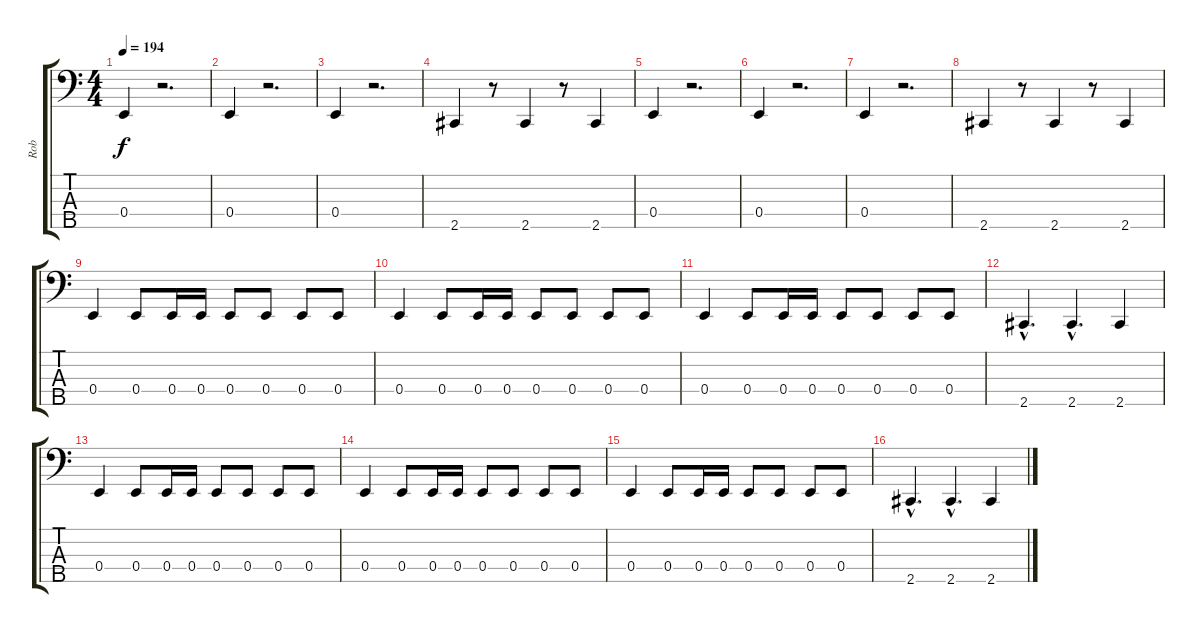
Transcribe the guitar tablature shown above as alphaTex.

\track ("Rob" "Rob") {instrument electricbassfinger}
\staff {score tabs}
\tuning (G2 D2 A1 E1 B0) {hide}
\ts (4 4)
\tempo 194
\clef f4
\ks c
0.4.4{dy f instrument electricbassfinger} r.2{d} |
0.4.4 r.2{d} |
0.4.4 r.2{d} |
2.5.4 r.8 2.5.4 r.8 2.5.4 |
0.4.4 r.2{d} |
0.4.4 r.2{d} |
0.4.4 r.2{d} |
2.5.4 r.8 2.5.4 r.8 2.5.4 |
0.4.4 0.4.8 0.4.16 0.4.16 0.4.8 0.4.8 0.4.8 0.4.8 |
0.4.4 0.4.8 0.4.16 0.4.16 0.4.8 0.4.8 0.4.8 0.4.8 |
0.4.4 0.4.8 0.4.16 0.4.16 0.4.8 0.4.8 0.4.8 0.4.8 |
2.5{hac}.4{d} 2.5{hac}.4{d} 2.5.4 |
0.4.4 0.4.8 0.4.16 0.4.16 0.4.8 0.4.8 0.4.8 0.4.8 |
0.4.4 0.4.8 0.4.16 0.4.16 0.4.8 0.4.8 0.4.8 0.4.8 |
0.4.4 0.4.8 0.4.16 0.4.16 0.4.8 0.4.8 0.4.8 0.4.8 |
2.5{hac}.4{d} 2.5{hac}.4{d} 2.5.4
